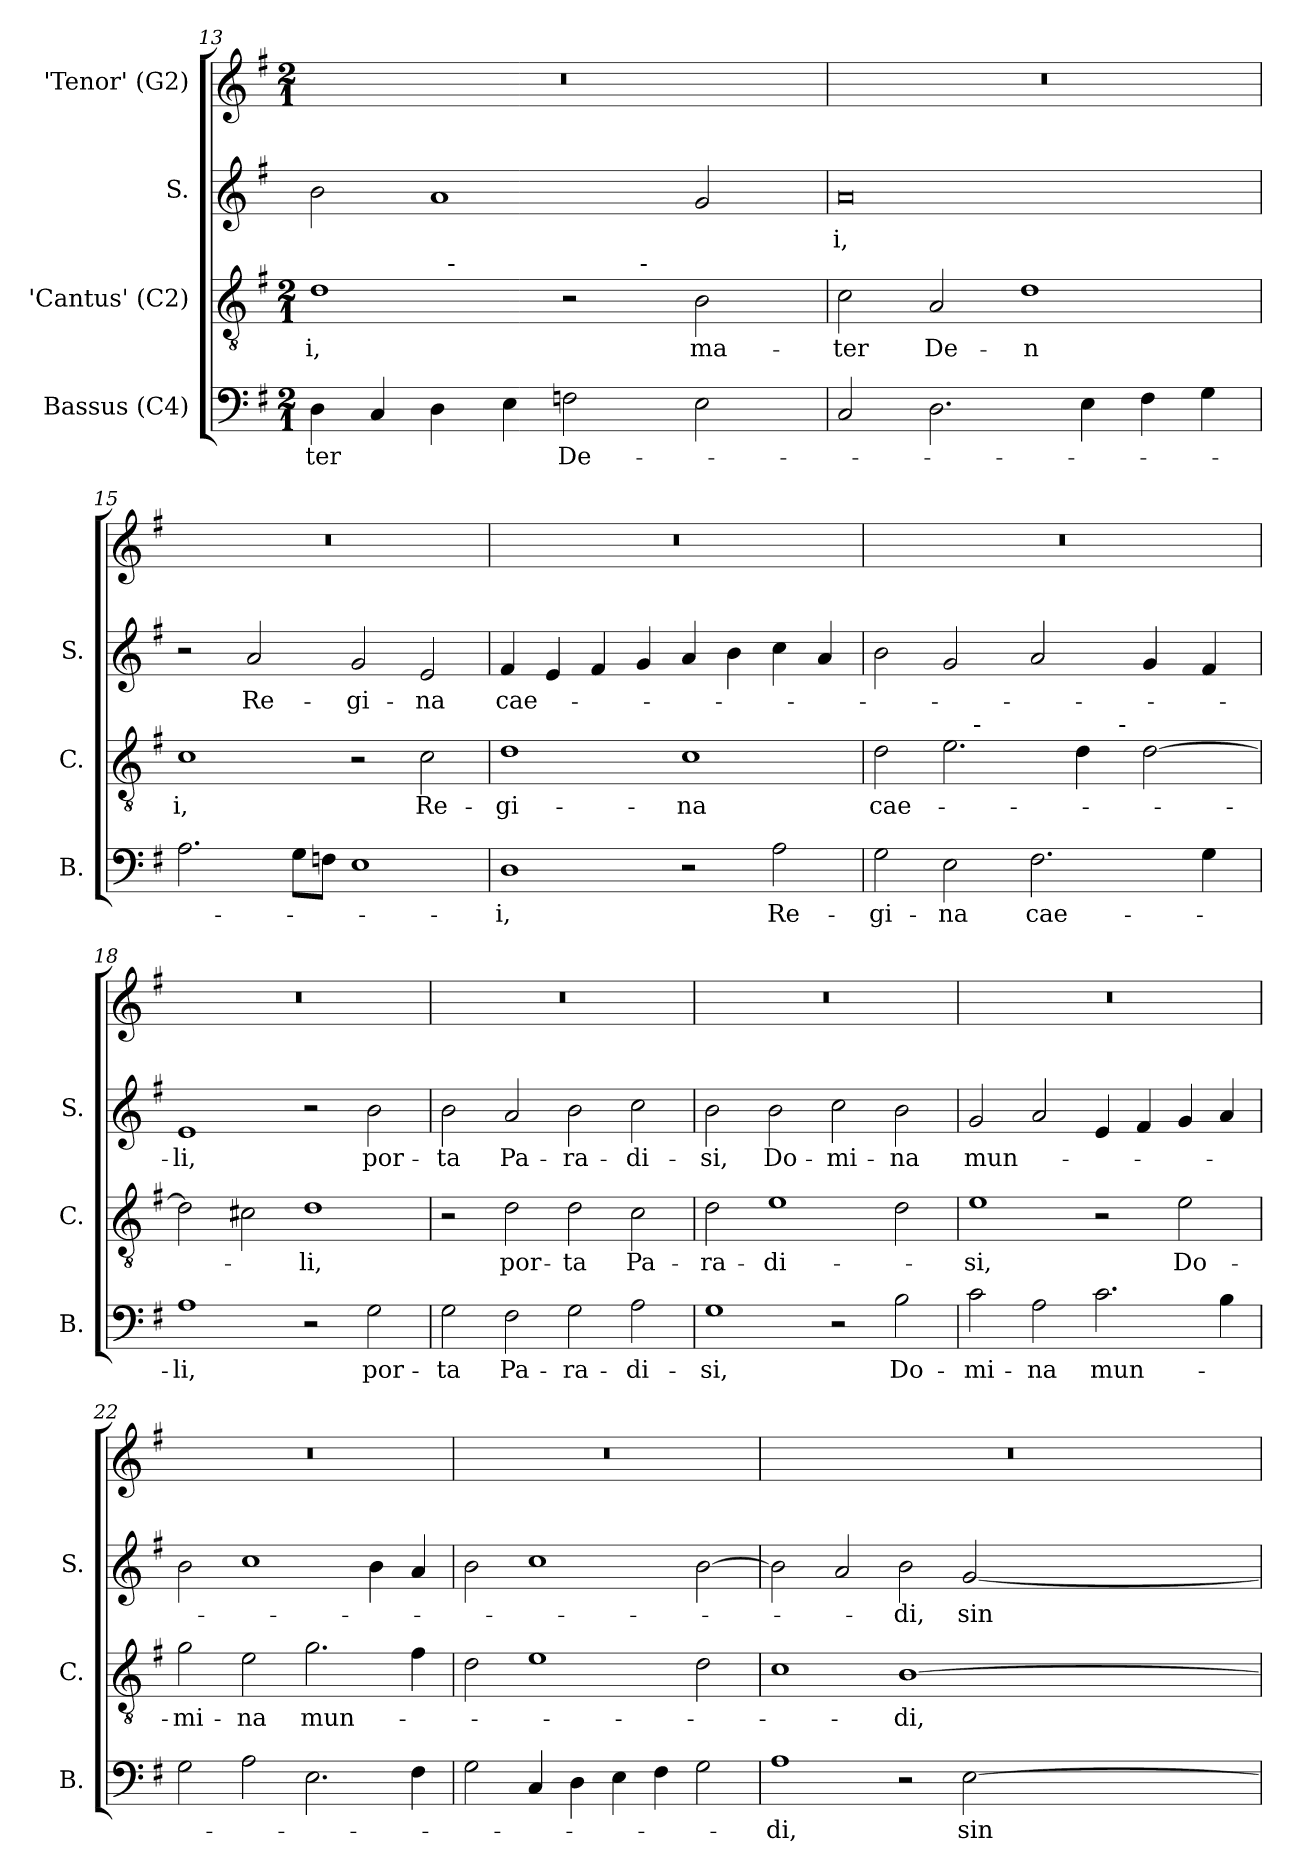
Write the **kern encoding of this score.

**kern	**text	**kern	**text	**kern	**text	**kern
*part4	*part4	*part3	*part3	*part2	*part2	*part1
*staff4	*staff4	*staff3	*staff3	*staff2	*staff2	*staff1
*I"Bassus (C4)	*	*I"'Cantus' (C2)	*	*I"S.	*	*I"'Tenor' (G2)
*I'B.	*	*I'C.	*	*I'S.	*	*
!!LO:LB:g=z
*clefF4	*	*clefGv2	*	*clefG2	*	*clefG2
*k[f#]	*	*k[f#]	*	*k[f#]	*	*k[f#]
*G:	*	*G:	*	*G:	*	*G:
*M2/1	*	*M2/1	*	*	*	*M2/1
=13	=13	=13	=13	=13	=13	=13
!	!LO:LY:b	!	!LO:LY:b	!	!	!
*	*	*^	*	*	*	*
*	*	*	*^	*	*	*	*
4D\	-ter	1d	2ryy	1ryy	-i,	2b\	.	0r
4C/	.	.	.	.	.	.	.	.
4D\	.	.	32ryy	.	.	1a	.	.
!	!	!	!LO:TX:a:t=-	!	!	!	!	!
.	.	.	1ryy	.	.	.	.	.
4E\	.	.	.	.	.	.	.	.
!	!LO:LY:b	!	!	!	!	!	!	!
2F\	De-	2r	.	4ryy	.	.	.	.
.	.	.	.	32ryy	.	.	.	.
!	!	!	!	!LO:TX:a:t=-	!	!	!	!
.	.	.	.	2ryy	.	.	.	.
!	!	!	!	!	!LO:LY:b	!	!	!
2E\	.	2B\	.	.	ma-	2g/	.	.
.	.	.	4...ryy	.	.	.	.	.
.	.	.	.	8..ryy	.	.	.	.
=14	=14	=14	=14	=14	=14	=14	=14	=14
!	!	!	!	!	!LO:LY:b	!	!LO:LY:b:rj	!
*	*	*v	*v	*v	*	*	*	*
2C/	.	2c\	-ter	0a	-i,	0r
!	!	!	!LO:LY:b	!	!	!
2.D\	.	2A/	De-	.	.	.
!	!	!	!LO:LY:b	!	!	!
.	.	1d	-n	.	.	.
4E\	.	.	.	.	.	.
4F#\	.	.	.	.	.	.
4G\	.	.	.	.	.	.
=15	=15	=15	=15	=15	=15	=15
!	!	!	!LO:LY:b	!	!	!
2.A\	.	1c	i,	2r	.	0r
!	!	!	!	!	!LO:LY:b	!
.	.	.	.	2a/	Re-	.
8G\L	.	.	.	.	.	.
8F\J	.	.	.	.	.	.
!	!	!	!	!	!LO:LY:b	!
1E	.	2r	.	2g/	-gi-	.
!	!	!	!LO:LY:b	!	!LO:LY:b	!
.	.	2c\	Re-	2e/	-na	.
=16	=16	=16	=16	=16	=16	=16
!	!LO:LY:b	!	!LO:LY:b	!	!LO:LY:b	!
1D	-i,	1d	-gi-	4f#/	cae-	0r
.	.	.	.	4e/	.	.
.	.	.	.	4f#/	.	.
.	.	.	.	4g/	.	.
!	!	!	!LO:LY:b	!	!	!
2r	.	1c	-na	4a/	.	.
.	.	.	.	4b\	.	.
!	!LO:LY:b	!	!	!	!	!
2A\	Re-	.	.	4cc\	.	.
.	.	.	.	4a/	.	.
!!LO:PB:g=z
=17	=17	=17	=17	=17	=17	=17
!	!LO:LY:b	!	!LO:LY:b	!	!	!
*	*	*^	*	*	*	*
*	*	*	*^	*	*	*	*
2G\	-gi-	2d\	2ryy	1ryy	cae-	2b\	.	0r
!	!LO:LY:b	!	!	!	!	!	!	!
2E\	-na	2.e\	8ryy	.	.	2g/	.	.
!	!	!	!LO:TX:a:t=-	!	!	!	!	!
.	.	.	1ryy	.	.	.	.	.
!	!LO:LY:b	!	!	!	!	!	!	!
2.F#\	cae-	.	.	4ryy	.	2a/	.	.
.	.	4d\	.	8ryy	.	.	.	.
.	.	.	.	32ryy	.	.	.	.
!	!	!	!	!LO:TX:a:t=-	!	!	!	!
.	.	.	.	2ryy	.	.	.	.
.	.	[>2d\	.	.	.	4g/	.	.
.	.	.	4.ryy	.	.	.	.	.
4G\	.	.	.	.	.	4f#/	.	.
.	.	.	.	16.ryy	.	.	.	.
=18	=18	=18	=18	=18	=18	=18	=18	=18
!	!LO:LY:b	!	!	!	!	!	!LO:LY:b	!
*	*	*v	*v	*v	*	*	*	*
1A	-li,	2d\]	.	1e	-li,	0r
.	.	2c#\	.	.	.	.
!	!	!	!LO:LY:b	!	!	!
2r	.	1d	-li,	2r	.	.
!	!LO:LY:b	!	!	!	!LO:LY:b	!
2G\	por-	.	.	2b\	por-	.
=19	=19	=19	=19	=19	=19	=19
!	!LO:LY:b	!	!	!	!LO:LY:b	!
2G\	-ta	2r	.	2b\	-ta	0r
!	!LO:LY:b	!	!LO:LY:b	!	!LO:LY:b	!
2F#\	Pa-	2d\	por-	2a/	Pa-	.
!	!LO:LY:b	!	!LO:LY:b	!	!LO:LY:b	!
2G\	-ra-	2d\	-ta	2b\	-ra-	.
!	!LO:LY:b	!	!LO:LY:b	!	!LO:LY:b	!
2A\	-di-	2c\	Pa-	2cc\	-di-	.
=20	=20	=20	=20	=20	=20	=20
!	!LO:LY:b	!	!LO:LY:b	!	!LO:LY:b	!
1G	-si,	2d\	-ra-	2b\	-si,	0r
!	!	!	!LO:LY:b	!	!LO:LY:b	!
.	.	1e	-di-	2b\	Do-	.
!	!	!	!	!	!LO:LY:b	!
2r	.	.	.	2cc\	-mi-	.
!	!LO:LY:b	!	!	!	!LO:LY:b	!
2B\	Do-	2d\	.	2b\	-na	.
!!LO:LB:g=z
=21	=21	=21	=21	=21	=21	=21
!	!LO:LY:b	!	!LO:LY:b	!	!LO:LY:b	!
2c\	-mi-	1e	-si,	2g/	mun-	0r
!	!LO:LY:b	!	!	!	!	!
2A\	-na	.	.	2a/	.	.
!	!LO:LY:b	!	!	!	!	!
2.c\	mun-	2r	.	4e/	.	.
.	.	.	.	4f#/	.	.
!	!	!	!LO:LY:b	!	!	!
.	.	2e\	Do-	4g/	.	.
4B\	.	.	.	4a/	.	.
=22	=22	=22	=22	=22	=22	=22
!	!	!	!LO:LY:b	!	!	!
2G\	.	2g\	-mi-	2b\	.	0r
!	!	!	!LO:LY:b	!	!	!
2A\	.	2e\	-na	1cc	.	.
!	!	!	!LO:LY:b	!	!	!
2.E\	.	2.g\	mun-	.	.	.
.	.	.	.	4b\	.	.
4F#\	.	4f#\	.	4a/	.	.
=23	=23	=23	=23	=23	=23	=23
2G\	.	2d\	.	2b\	.	0r
4C/	.	1e	.	1cc	.	.
4D\	.	.	.	.	.	.
4E\	.	.	.	.	.	.
4F#\	.	.	.	.	.	.
2G\	.	2d\	.	[>2b\	.	.
=24	=24	=24	=24	=24	=24	=24
!	!LO:LY:b	!	!	!	!	!
1A	-di,	1c	.	2b\]	.	0r
.	.	.	.	2a/	.	.
!	!	!	!LO:LY:b	!	!LO:LY:b	!
2r	.	[<1B	-di,	2b\	-di,	.
!	!LO:LY:b	!	!	!	!LO:LY:b	!
[<2E\	sin-	.	.	[<2g/	sin-	.
=	=	=	=	=	=	=
*-	*-	*-	*-	*-	*-	*-
